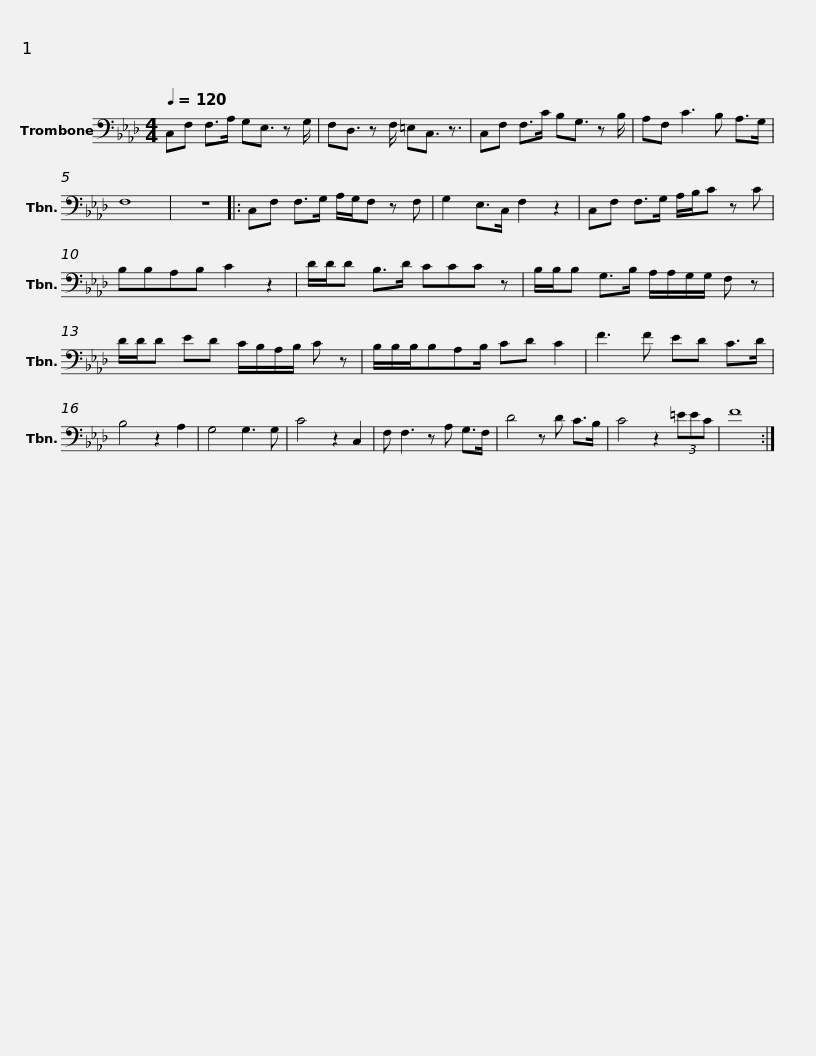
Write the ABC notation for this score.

X:1
L:1/8
Q:1/4=120
M:4/4
I:linebreak $
K:Ab
V:1 bass
V:1
 C,F, F,>A, G,E,3/2 z G,/ | F,D,3/2 z F,/ =E,C,3/2 z3/2 | C,F, F,>C B,G,3/2 z B,/ | A,F, C3 B, A,>G, | F,8 | %5
 z8 |:$ C,F, F,>G, A,/G,/F, z F, | G,2 E,>C, F,2 z2 | C,F, F,>G, A,/B,/C z C | B,B,A,B, C2 z2 | %10
 D/D/D B,>D CCC z |$ B,/B,/B, G,>B, A,/A,/G,/G,/ F, z | D/D/D ED C/B,/A,/B,/ C z | B,/B,/B,/B,A,B,/ CD C2 | F3 F ED C>D |$ %15
 B,4 z2 A,2 | G,4 G,3 G, | C4 z2 C,2 | F, F,3 z A, G,>F, | D4 z D C>B, | %20
 C4 z2 (3=EEC | F8 :| %22
